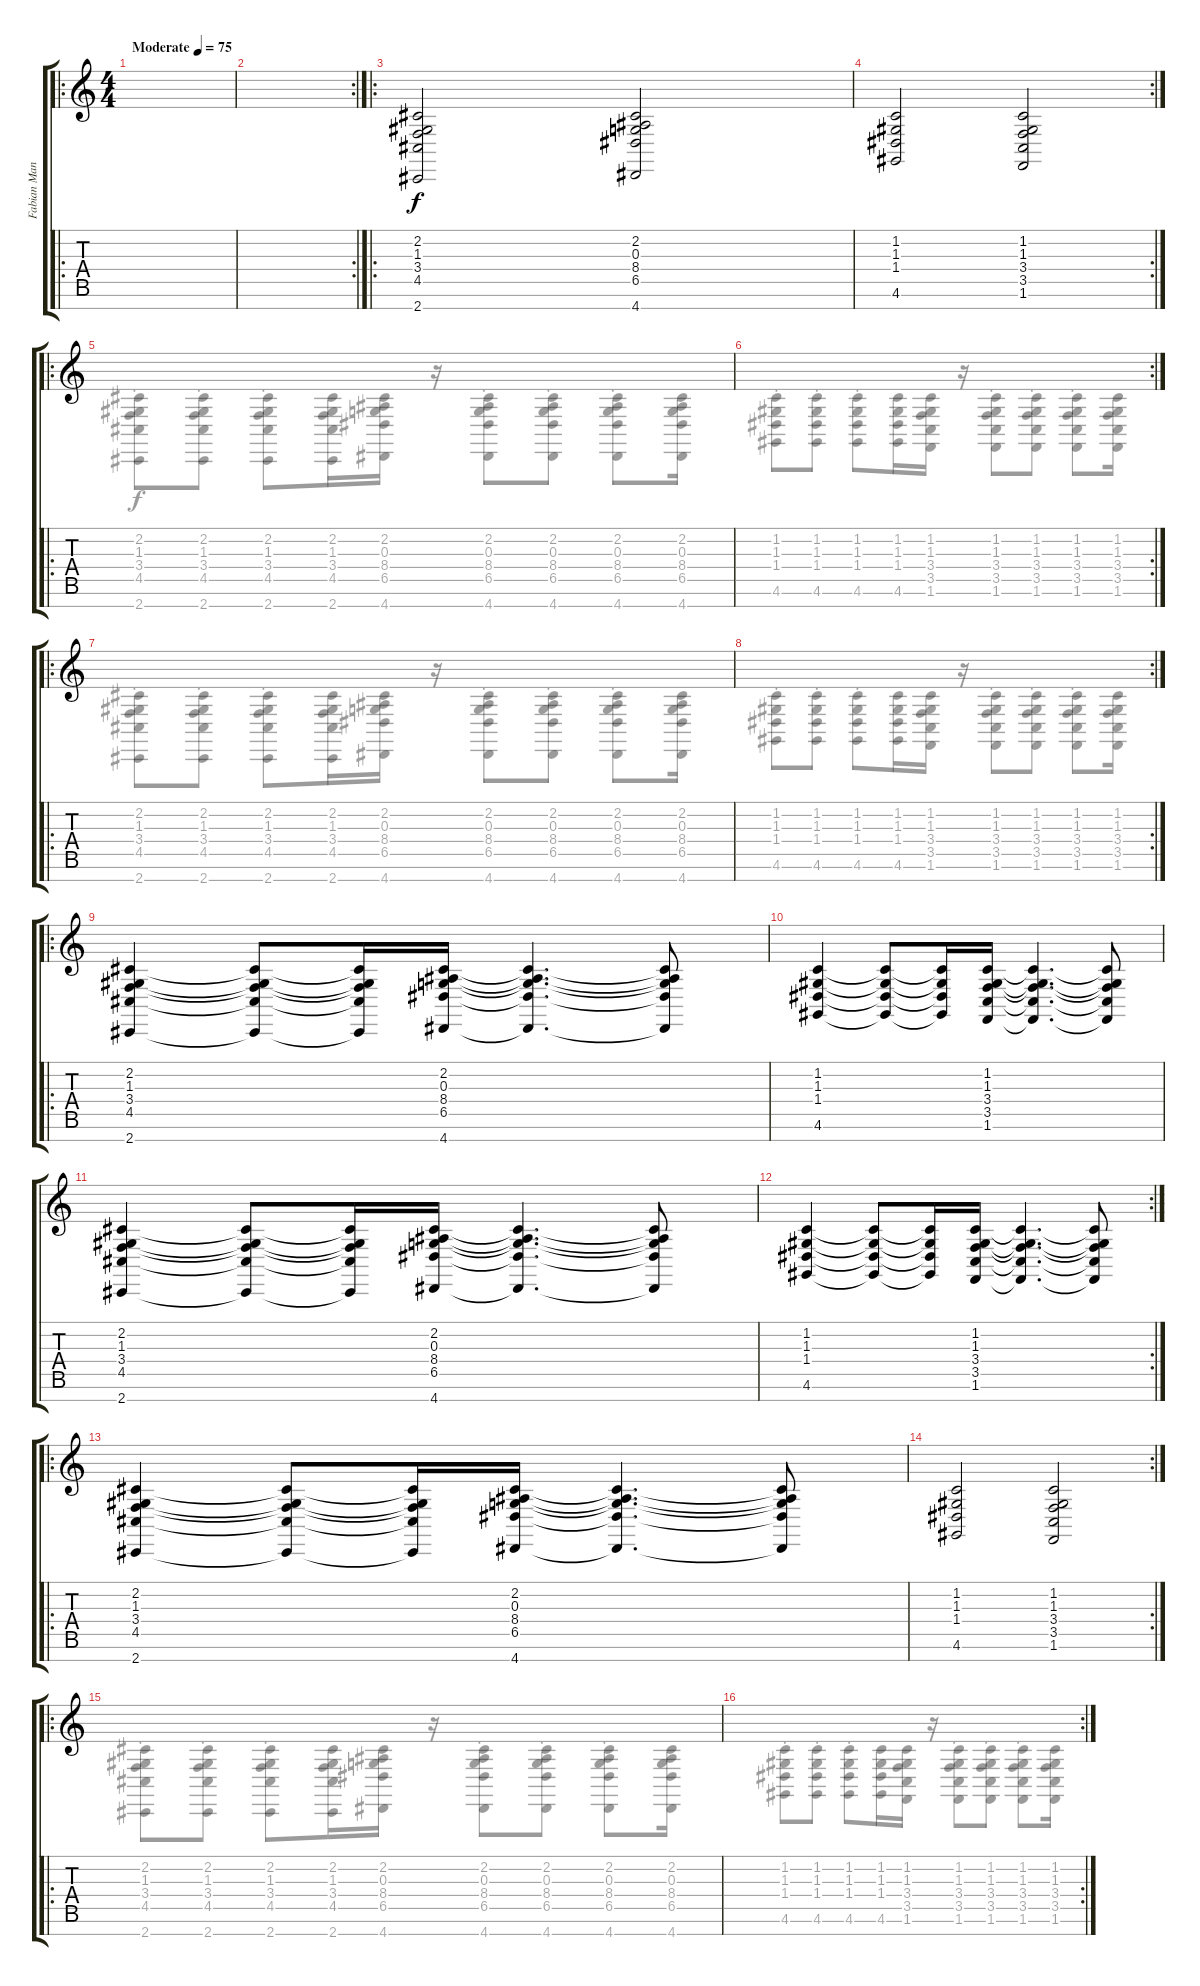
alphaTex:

\track ("Fabian Manzano " "Fabian Man") {instrument stringensemble1}
\staff {score tabs}
\tuning (E4 B3 G3 D3 A2 E2 B1) {hide}
\voice
\ro
\ts (4 4)
\tempo (75 "Moderate")
\clef g2
\ks c
|
\rc 2
|
\ro
(2.2 1.3 3.4 4.5 2.7).2 (2.2 0.3 8.4 6.5 4.7).2 |
\rc 2
(1.2 1.3 1.4 4.6).2 (1.2 1.3 3.4 3.5 1.6).2 |
\ro
|
\rc 2
|
\ro
|
\rc 2
|
\ro
(2.2 1.3 3.4 4.5 2.7).4 (2.2{t} 1.3{t} 3.4{t} 4.5{t} 2.7{t}).8 (2.2{t} 1.3{t} 3.4{t} 4.5{t} 2.7{t}).16 (2.2 0.3 8.4 6.5 4.7).16 (2.2{t} 0.3{t} 8.4{t} 6.5{t} 4.7{t}).4{d} (2.2{t} 0.3{t} 8.4{t} 6.5{t} 4.7{t}).8 |
(1.2 1.3 1.4 4.6).4 (1.2{t} 1.3{t} 1.4{t} 4.6{t}).8 (1.2{t} 1.3{t} 1.4{t} 4.6{t}).16 (1.2 1.3 3.4 3.5 1.6).16 (1.2{t} 1.3{t} 3.4{t} 3.5{t} 1.6{t}).4{d} (1.2{t} 1.3{t} 3.4{t} 3.5{t} 1.6{t}).8 |
(2.2 1.3 3.4 4.5 2.7).4 (2.2{t} 1.3{t} 3.4{t} 4.5{t} 2.7{t}).8 (2.2{t} 1.3{t} 3.4{t} 4.5{t} 2.7{t}).16 (2.2 0.3 8.4 6.5 4.7).16 (2.2{t} 0.3{t} 8.4{t} 6.5{t} 4.7{t}).4{d} (2.2{t} 0.3{t} 8.4{t} 6.5{t} 4.7{t}).8 |
\rc 2
(1.2 1.3 1.4 4.6).4 (1.2{t} 1.3{t} 1.4{t} 4.6{t}).8 (1.2{t} 1.3{t} 1.4{t} 4.6{t}).16 (1.2 1.3 3.4 3.5 1.6).16 (1.2{t} 1.3{t} 3.4{t} 3.5{t} 1.6{t}).4{d} (1.2{t} 1.3{t} 3.4{t} 3.5{t} 1.6{t}).8 |
\ro
(2.2 1.3 3.4 4.5 2.7).4 (2.2{t} 1.3{t} 3.4{t} 4.5{t} 2.7{t}).8 (2.2{t} 1.3{t} 3.4{t} 4.5{t} 2.7{t}).16 (2.2 0.3 8.4 6.5 4.7).16 (2.2{t} 0.3{t} 8.4{t} 6.5{t} 4.7{t}).4{d} (2.2{t} 0.3{t} 8.4{t} 6.5{t} 4.7{t}).8 |
\rc 2
(1.2 1.3 1.4 4.6).2 (1.2 1.3 3.4 3.5 1.6).2 |
\ro
|
\rc 2
\voice
\clef g2
\ottava regular
\simile none
\ks c
|
|
|
|
(2.2{st} 1.3{st} 3.4{st} 4.5{st} 2.7{st}).8 (2.2{st} 1.3{st} 3.4{st} 4.5{st} 2.7{st}).8 (2.2{st} 1.3{st} 3.4{st} 4.5{st} 2.7{st}).8 (2.2 1.3 3.4 4.5 2.7).16 (2.2 0.3 8.4 6.5 4.7).16 r.16 (2.2{st} 0.3{st} 8.4{st} 6.5{st} 4.7{st}).8 (2.2{st} 0.3{st} 8.4{st} 6.5{st} 4.7{st}).8 (2.2{st} 0.3{st} 8.4{st} 6.5{st} 4.7{st}).8 (2.2 0.3 8.4 6.5 4.7).16 |
(1.2{st} 1.3{st} 1.4{st} 4.6).8 (1.2{st} 1.3{st} 1.4{st} 4.6).8 (1.2{st} 1.3{st} 1.4{st} 4.6).8 (1.2 1.3 1.4 4.6).16 (1.2 1.3 3.4 3.5 1.6).16 r.16 (1.2{st} 1.3{st} 3.4{st} 3.5{st} 1.6).8 (1.2{st} 1.3{st} 3.4{st} 3.5{st} 1.6).8 (1.2{st} 1.3{st} 3.4{st} 3.5{st} 1.6).8 (1.2 1.3 3.4 3.5 1.6).16 |
(2.2{st} 1.3{st} 3.4{st} 4.5{st} 2.7{st}).8 (2.2{st} 1.3{st} 3.4{st} 4.5{st} 2.7{st}).8 (2.2{st} 1.3{st} 3.4{st} 4.5{st} 2.7{st}).8 (2.2 1.3 3.4 4.5 2.7).16 (2.2 0.3 8.4 6.5 4.7).16 r.16 (2.2{st} 0.3{st} 8.4{st} 6.5{st} 4.7{st}).8 (2.2{st} 0.3{st} 8.4{st} 6.5{st} 4.7{st}).8 (2.2{st} 0.3{st} 8.4{st} 6.5{st} 4.7{st}).8 (2.2 0.3 8.4 6.5 4.7).16 |
(1.2{st} 1.3{st} 1.4{st} 4.6).8 (1.2{st} 1.3{st} 1.4{st} 4.6).8 (1.2{st} 1.3{st} 1.4{st} 4.6).8 (1.2 1.3 1.4 4.6).16 (1.2 1.3 3.4 3.5 1.6).16 r.16 (1.2{st} 1.3{st} 3.4{st} 3.5{st} 1.6).8 (1.2{st} 1.3{st} 3.4{st} 3.5{st} 1.6).8 (1.2{st} 1.3{st} 3.4{st} 3.5{st} 1.6).8 (1.2 1.3 3.4 3.5 1.6).16 |
|
|
|
|
|
|
(2.2{st} 1.3{st} 3.4{st} 4.5{st} 2.7{st}).8 (2.2{st} 1.3{st} 3.4{st} 4.5{st} 2.7{st}).8 (2.2{st} 1.3{st} 3.4{st} 4.5{st} 2.7{st}).8 (2.2 1.3 3.4 4.5 2.7).16 (2.2 0.3 8.4 6.5 4.7).16 r.16 (2.2{st} 0.3{st} 8.4{st} 6.5{st} 4.7{st}).8 (2.2{st} 0.3{st} 8.4{st} 6.5{st} 4.7{st}).8 (2.2{st} 0.3{st} 8.4{st} 6.5{st} 4.7{st}).8 (2.2 0.3 8.4 6.5 4.7).16 |
(1.2{st} 1.3{st} 1.4{st} 4.6).8 (1.2{st} 1.3{st} 1.4{st} 4.6).8 (1.2{st} 1.3{st} 1.4{st} 4.6).8 (1.2 1.3 1.4 4.6).16 (1.2 1.3 3.4 3.5 1.6).16 r.16 (1.2{st} 1.3{st} 3.4{st} 3.5{st} 1.6).8 (1.2{st} 1.3{st} 3.4{st} 3.5{st} 1.6).8 (1.2{st} 1.3{st} 3.4{st} 3.5{st} 1.6).8 (1.2 1.3 3.4 3.5 1.6).16
